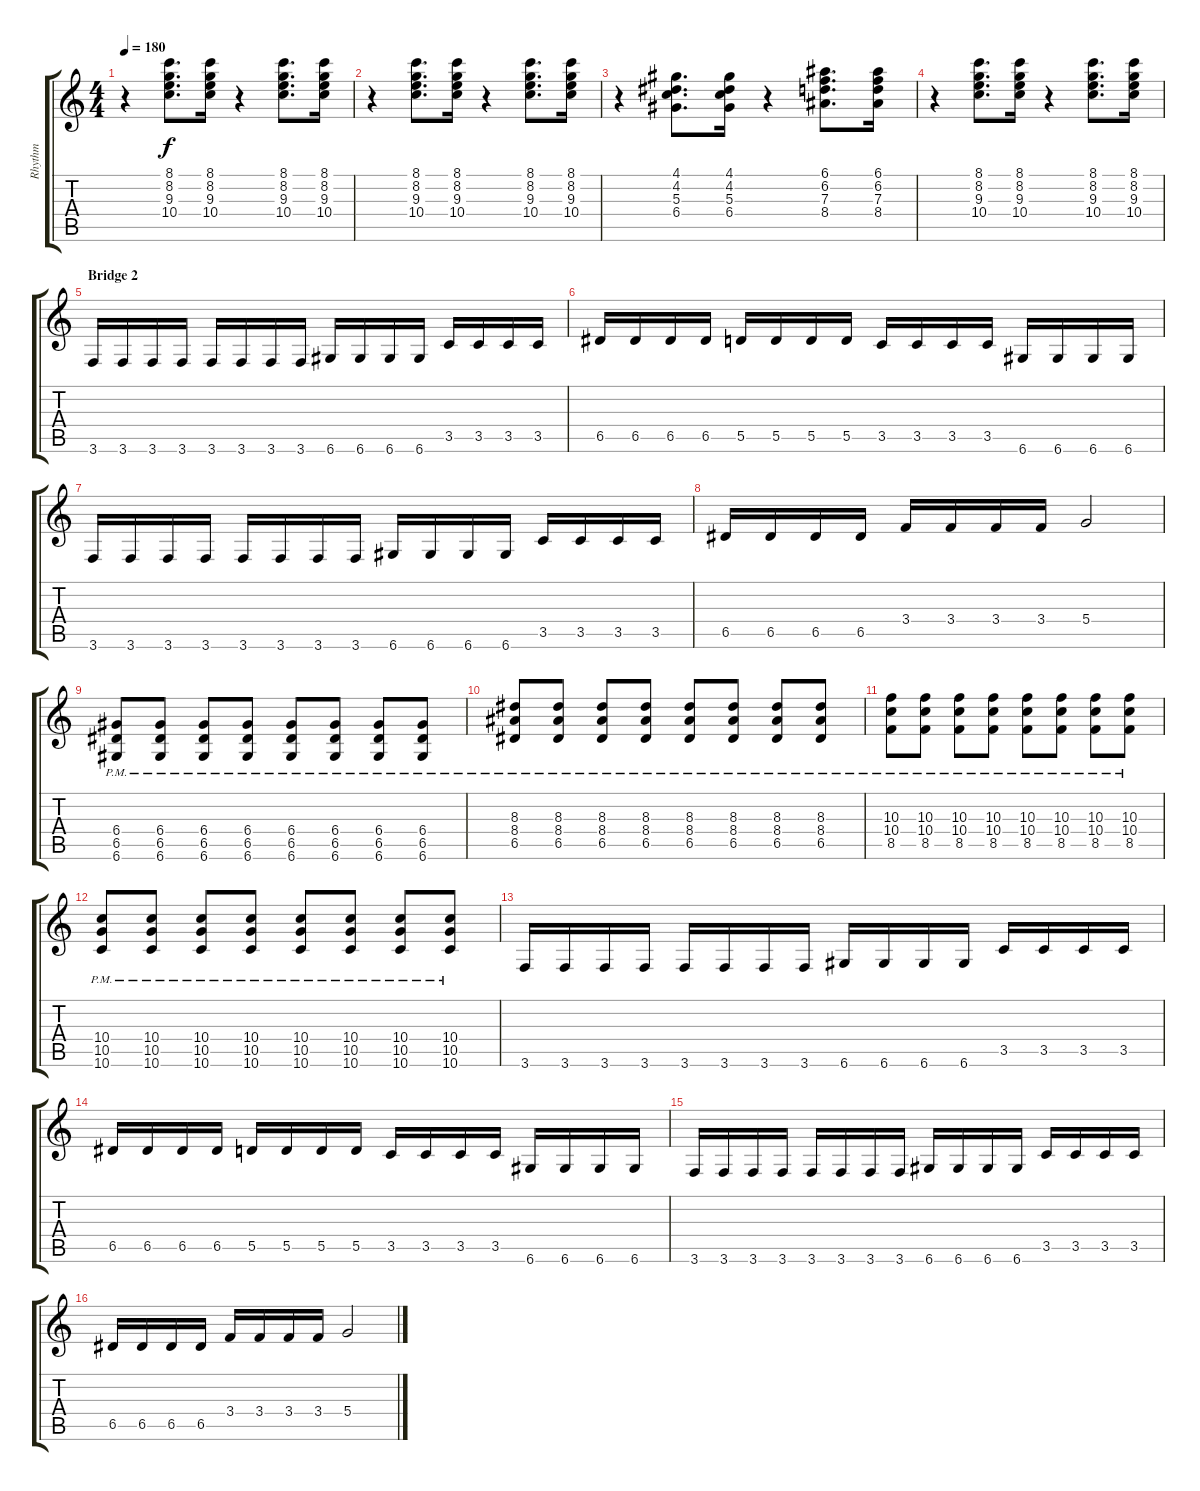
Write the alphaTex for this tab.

\track ("Rhythm" "Rhythm") {instrument distortionguitar}
\staff {score tabs}
\tuning (E4 B3 G3 D3 A2 D2) {hide}
\ts (4 4)
\tempo 180
\clef g2
\ks c
r.4{dy f} (8.1 8.2 9.3 10.4).8{d} (8.1 8.2 9.3 10.4).16 r.4 (8.1 8.2 9.3 10.4).8{d} (8.1 8.2 9.3 10.4).16 |
r.4 (8.1 8.2 9.3 10.4).8{d} (8.1 8.2 9.3 10.4).16 r.4 (8.1 8.2 9.3 10.4).8{d} (8.1 8.2 9.3 10.4).16 |
r.4 (4.1 4.2 5.3 6.4).8{d} (4.1 4.2 5.3 6.4).16 r.4 (6.1 6.2 7.3 8.4).8{d} (6.1 6.2 7.3 8.4).16 |
r.4 (8.1 8.2 9.3 10.4).8{d} (8.1 8.2 9.3 10.4).16 r.4 (8.1 8.2 9.3 10.4).8{d} (8.1 8.2 9.3 10.4).16 |
\section ("" "Bridge 2")
3.6.16 3.6.16 3.6.16 3.6.16 3.6.16 3.6.16 3.6.16 3.6.16 6.6.16 6.6.16 6.6.16 6.6.16 3.5.16 3.5.16 3.5.16 3.5.16 |
6.5.16 6.5.16 6.5.16 6.5.16 5.5.16 5.5.16 5.5.16 5.5.16 3.5.16 3.5.16 3.5.16 3.5.16 6.6.16 6.6.16 6.6.16 6.6.16 |
3.6.16 3.6.16 3.6.16 3.6.16 3.6.16 3.6.16 3.6.16 3.6.16 6.6.16 6.6.16 6.6.16 6.6.16 3.5.16 3.5.16 3.5.16 3.5.16 |
6.5.16 6.5.16 6.5.16 6.5.16 3.4.16 3.4.16 3.4.16 3.4.16 5.4.2 |
(6.4{pm} 6.5{pm} 6.6{pm}).8 (6.4{pm} 6.5{pm} 6.6{pm}).8 (6.4{pm} 6.5{pm} 6.6{pm}).8 (6.4{pm} 6.5{pm} 6.6{pm}).8 (6.4{pm} 6.5{pm} 6.6{pm}).8 (6.4{pm} 6.5{pm} 6.6{pm}).8 (6.4{pm} 6.5{pm} 6.6{pm}).8 (6.4{pm} 6.5{pm} 6.6{pm}).8 |
(8.3{pm} 8.4{pm} 6.5{pm}).8 (8.3{pm} 8.4{pm} 6.5{pm}).8 (8.3{pm} 8.4{pm} 6.5{pm}).8 (8.3{pm} 8.4{pm} 6.5{pm}).8 (8.3{pm} 8.4{pm} 6.5{pm}).8 (8.3{pm} 8.4{pm} 6.5{pm}).8 (8.3{pm} 8.4{pm} 6.5{pm}).8 (8.3{pm} 8.4{pm} 6.5{pm}).8 |
(10.3{pm} 10.4{pm} 8.5{pm}).8 (10.3{pm} 10.4{pm} 8.5{pm}).8 (10.3{pm} 10.4{pm} 8.5{pm}).8 (10.3{pm} 10.4{pm} 8.5{pm}).8 (10.3{pm} 10.4{pm} 8.5{pm}).8 (10.3{pm} 10.4{pm} 8.5{pm}).8 (10.3{pm} 10.4{pm} 8.5{pm}).8 (10.3{pm} 10.4{pm} 8.5{pm}).8 |
(10.4{pm} 10.5{pm} 10.6{pm}).8 (10.4{pm} 10.5{pm} 10.6{pm}).8 (10.4{pm} 10.5{pm} 10.6{pm}).8 (10.4{pm} 10.5{pm} 10.6{pm}).8 (10.4{pm} 10.5{pm} 10.6{pm}).8 (10.4{pm} 10.5{pm} 10.6{pm}).8 (10.4{pm} 10.5{pm} 10.6{pm}).8 (10.4{pm} 10.5{pm} 10.6{pm}).8 |
3.6.16 3.6.16 3.6.16 3.6.16 3.6.16 3.6.16 3.6.16 3.6.16 6.6.16 6.6.16 6.6.16 6.6.16 3.5.16 3.5.16 3.5.16 3.5.16 |
6.5.16 6.5.16 6.5.16 6.5.16 5.5.16 5.5.16 5.5.16 5.5.16 3.5.16 3.5.16 3.5.16 3.5.16 6.6.16 6.6.16 6.6.16 6.6.16 |
3.6.16 3.6.16 3.6.16 3.6.16 3.6.16 3.6.16 3.6.16 3.6.16 6.6.16 6.6.16 6.6.16 6.6.16 3.5.16 3.5.16 3.5.16 3.5.16 |
6.5.16 6.5.16 6.5.16 6.5.16 3.4.16 3.4.16 3.4.16 3.4.16 5.4.2
